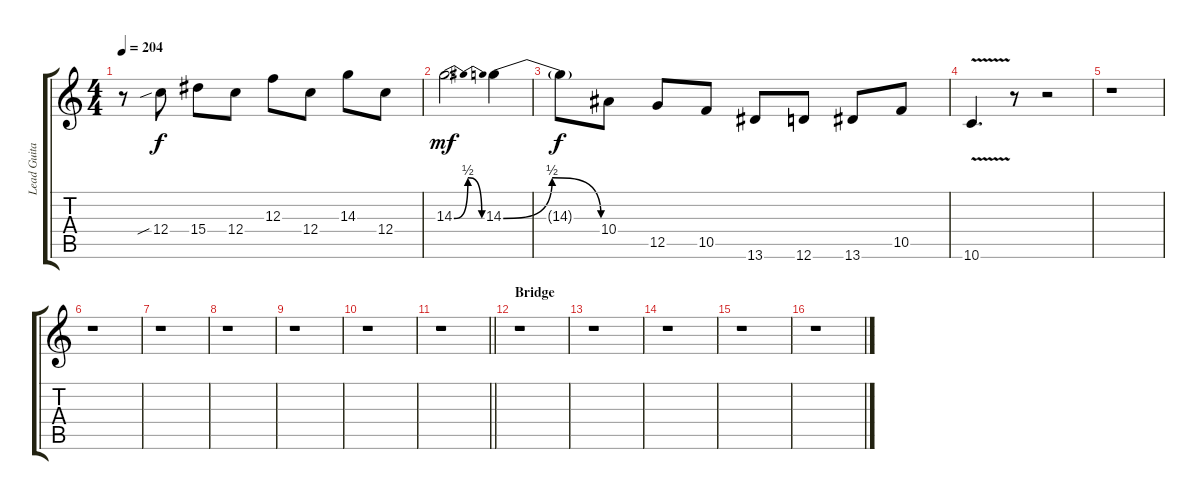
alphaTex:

\track ("Lead Guitar II" "Lead Guita") {instrument overdrivenguitar}
\staff {score tabs}
\tuning (D4 A3 F3 C3 G2 D2) {hide}
\ts (4 4)
\tempo 204
\clef g2
\ks c
r.8{dy f volume 14 balance 12} 12.4{sib}.8 15.4.8 12.4.8 12.3.8 12.4.8 14.3.8 12.4.8 |
14.3{be (bendrelease 0 0 15 2 30 2 60 0)}.2{d dy mf} 14.3{be (bendrelease 0 0 30 2 30 2 60 0)}.4 |
14.3{t}.8{dy f} 10.4.8 12.5.8 10.5.8 13.6.8 12.6.8 13.6.8 10.5.8 |
10.6{v}.4{d} r.8 r.2 |
r.1 |
r.1 |
r.1 |
r.1 |
r.1 |
r.1 |
\barLineRight lightlight
r.1 |
\section ("" "Bridge")
r.1 |
r.1 |
r.1 |
r.1 |
r.1
